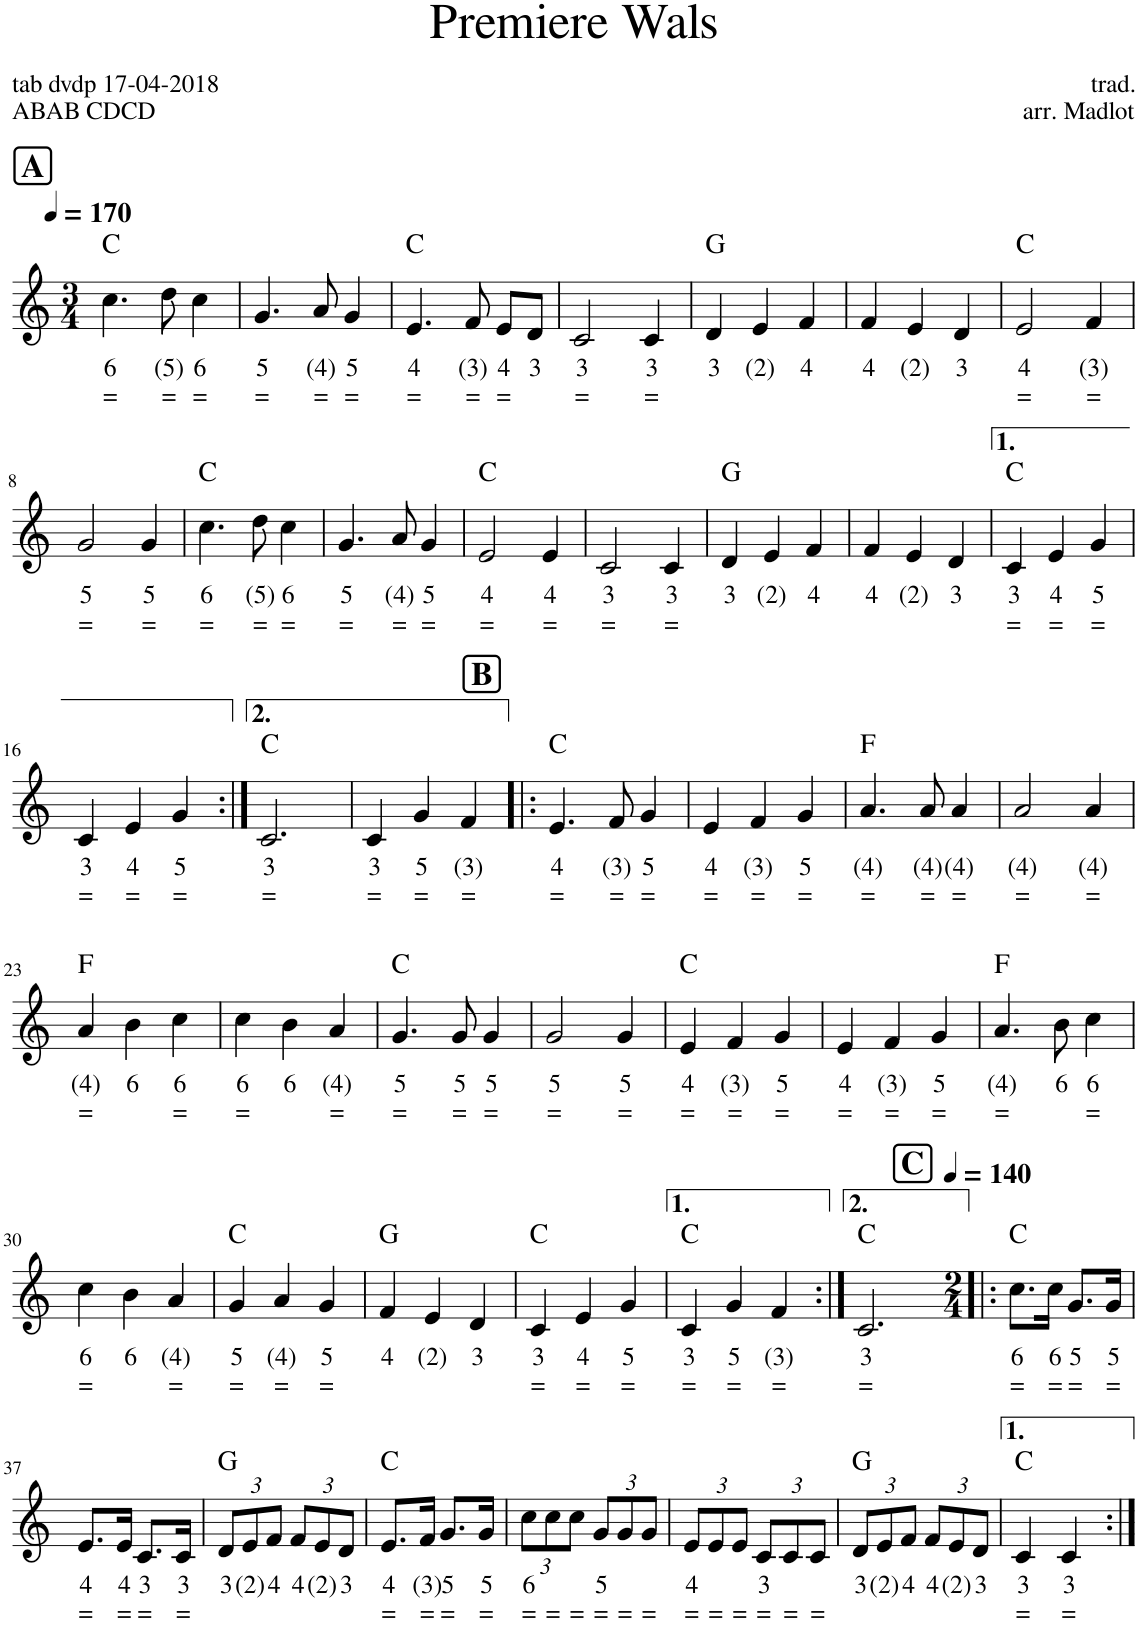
**kern	**text	**text	**harte
*part1	*part1	*part1	*part1
*staff1	*staff1	*staff1	*
*I"Piano, Premiere Wals	*	*	*
*I'Pno.	*	*	*
*clefG2	*	*	*
*k[]	*	*	*
*M3/4	*	*	*
*MM170	*	*	*
!!LO:REH:place=s1:a:B:cj:fs=14:t=A
=1	=1	=1	=1
!	!LO:LY:b	!LO:LY:b	!
4.cc\	6	=	C:maj
!	!LO:LY:b	!LO:LY:b	!
8dd\	(5)	=	.
!	!LO:LY:b	!LO:LY:b	!
4cc\	6	=	.
=2	=2	=2	=2
!	!LO:LY:b	!LO:LY:b	!
4.g/	5	=	.
!	!LO:LY:b	!LO:LY:b	!
8a/	(4)	=	.
!	!LO:LY:b	!LO:LY:b	!
4g/	5	=	.
=3	=3	=3	=3
!	!LO:LY:b	!LO:LY:b	!
4.e/	4	=	C:maj
!	!LO:LY:b	!LO:LY:b	!
8f/	(3)	=	.
!	!LO:LY:b	!LO:LY:b	!
8e/L	4	=	.
!	!LO:LY:b	!	!
8d/J	3	.	.
=4	=4	=4	=4
!	!LO:LY:b	!LO:LY:b	!
2c/	3	=	.
!	!LO:LY:b	!LO:LY:b	!
4c/	3	=	.
=5	=5	=5	=5
!	!LO:LY:b	!	!
4d/	3	.	G:maj
!	!LO:LY:b	!	!
4e/	(2)	.	.
!	!LO:LY:b	!	!
4f/	4	.	.
=6	=6	=6	=6
!	!LO:LY:b	!	!
4f/	4	.	.
!	!LO:LY:b	!	!
4e/	(2)	.	.
!	!LO:LY:b	!	!
4d/	3	.	.
=7	=7	=7	=7
!	!LO:LY:b	!LO:LY:b	!
2e/	4	=	C:maj
!	!LO:LY:b	!LO:LY:b	!
4f/	(3)	=	.
!!LO:LB:g=z
=8	=8	=8	=8
!	!LO:LY:b	!LO:LY:b	!
2g/	5	=	.
!	!LO:LY:b	!LO:LY:b	!
4g/	5	=	.
=9	=9	=9	=9
!	!LO:LY:b	!LO:LY:b	!
4.cc\	6	=	C:maj
!	!LO:LY:b	!LO:LY:b	!
8dd\	(5)	=	.
!	!LO:LY:b	!LO:LY:b	!
4cc\	6	=	.
=10	=10	=10	=10
!	!LO:LY:b	!LO:LY:b	!
4.g/	5	=	.
!	!LO:LY:b	!LO:LY:b	!
8a/	(4)	=	.
!	!LO:LY:b	!LO:LY:b	!
4g/	5	=	.
=11	=11	=11	=11
!	!LO:LY:b	!LO:LY:b	!
2e/	4	=	C:maj
!	!LO:LY:b	!LO:LY:b	!
4e/	4	=	.
=12	=12	=12	=12
!	!LO:LY:b	!LO:LY:b	!
2c/	3	=	.
!	!LO:LY:b	!LO:LY:b	!
4c/	3	=	.
=13	=13	=13	=13
!	!LO:LY:b	!	!
4d/	3	.	G:maj
!	!LO:LY:b	!	!
4e/	(2)	.	.
!	!LO:LY:b	!	!
4f/	4	.	.
=14	=14	=14	=14
!	!LO:LY:b	!	!
4f/	4	.	.
!	!LO:LY:b	!	!
4e/	(2)	.	.
!	!LO:LY:b	!	!
4d/	3	.	.
=15	=15	=15	=15
!	!LO:LY:b	!LO:LY:b	!
4c/	3	=	C:maj
!	!LO:LY:b	!LO:LY:b	!
4e/	4	=	.
!	!LO:LY:b	!LO:LY:b	!
4g/	5	=	.
!!LO:LB:g=z
=16	=16	=16	=16
!	!LO:LY:b	!LO:LY:b	!
4c/	3	=	.
!	!LO:LY:b	!LO:LY:b	!
4e/	4	=	.
!	!LO:LY:b	!LO:LY:b	!
4g/	5	=	.
=17:|!	=17:|!	=17:|!	=17:|!
!	!LO:LY:b	!LO:LY:b	!
2.c/	3	=	C:maj
=18	=18	=18	=18
!	!LO:LY:b	!LO:LY:b	!
4c/	3	=	.
!	!LO:LY:b	!LO:LY:b	!
4g/	5	=	.
!	!LO:LY:b	!LO:LY:b	!
4f/	(3)	=	.
!!LO:REH:place=s1:a:B:cj:fs=14:t=B
=19!|:	=19!|:	=19!|:	=19!|:
!	!LO:LY:b	!LO:LY:b	!
4.e/	4	=	C:maj
!	!LO:LY:b	!LO:LY:b	!
8f/	(3)	=	.
!	!LO:LY:b	!LO:LY:b	!
4g/	5	=	.
=20	=20	=20	=20
!	!LO:LY:b	!LO:LY:b	!
4e/	4	=	.
!	!LO:LY:b	!LO:LY:b	!
4f/	(3)	=	.
!	!LO:LY:b	!LO:LY:b	!
4g/	5	=	.
=21	=21	=21	=21
!	!LO:LY:b	!LO:LY:b	!
4.a/	(4)	=	F:maj
!	!LO:LY:b	!LO:LY:b	!
8a/	(4)	=	.
!	!LO:LY:b	!LO:LY:b	!
4a/	(4)	=	.
=22	=22	=22	=22
!	!LO:LY:b	!LO:LY:b	!
2a/	(4)	=	.
!	!LO:LY:b	!LO:LY:b	!
4a/	(4)	=	.
!!LO:LB:g=z
=23	=23	=23	=23
!	!LO:LY:b	!LO:LY:b	!
4a/	(4)	=	F:maj
!	!LO:LY:b	!	!
4b\	6	.	.
!	!LO:LY:b	!LO:LY:b	!
4cc\	6	=	.
=24	=24	=24	=24
!	!LO:LY:b	!LO:LY:b	!
4cc\	6	=	.
!	!LO:LY:b	!	!
4b\	6	.	.
!	!LO:LY:b	!LO:LY:b	!
4a/	(4)	=	.
=25	=25	=25	=25
!	!LO:LY:b	!LO:LY:b	!
4.g/	5	=	C:maj
!	!LO:LY:b	!LO:LY:b	!
8g/	5	=	.
!	!LO:LY:b	!LO:LY:b	!
4g/	5	=	.
=26	=26	=26	=26
!	!LO:LY:b	!LO:LY:b	!
2g/	5	=	.
!	!LO:LY:b	!LO:LY:b	!
4g/	5	=	.
=27	=27	=27	=27
!	!LO:LY:b	!LO:LY:b	!
4e/	4	=	C:maj
!	!LO:LY:b	!LO:LY:b	!
4f/	(3)	=	.
!	!LO:LY:b	!LO:LY:b	!
4g/	5	=	.
=28	=28	=28	=28
!	!LO:LY:b	!LO:LY:b	!
4e/	4	=	.
!	!LO:LY:b	!LO:LY:b	!
4f/	(3)	=	.
!	!LO:LY:b	!LO:LY:b	!
4g/	5	=	.
=29	=29	=29	=29
!	!LO:LY:b	!LO:LY:b	!
4.a/	(4)	=	F:maj
!	!LO:LY:b	!	!
8b\	6	.	.
!	!LO:LY:b	!LO:LY:b	!
4cc\	6	=	.
!!LO:LB:g=z
=30	=30	=30	=30
!	!LO:LY:b	!LO:LY:b	!
4cc\	6	=	.
!	!LO:LY:b	!	!
4b\	6	.	.
!	!LO:LY:b	!LO:LY:b	!
4a/	(4)	=	.
=31	=31	=31	=31
!	!LO:LY:b	!LO:LY:b	!
4g/	5	=	C:maj
!	!LO:LY:b	!LO:LY:b	!
4a/	(4)	=	.
!	!LO:LY:b	!LO:LY:b	!
4g/	5	=	.
=32	=32	=32	=32
!	!LO:LY:b	!	!
4f/	4	.	G:maj
!	!LO:LY:b	!	!
4e/	(2)	.	.
!	!LO:LY:b	!	!
4d/	3	.	.
=33	=33	=33	=33
!	!LO:LY:b	!LO:LY:b	!
4c/	3	=	C:maj
!	!LO:LY:b	!LO:LY:b	!
4e/	4	=	.
!	!LO:LY:b	!LO:LY:b	!
4g/	5	=	.
=34	=34	=34	=34
!	!LO:LY:b	!LO:LY:b	!
4c/	3	=	C:maj
!	!LO:LY:b	!LO:LY:b	!
4g/	5	=	.
!	!LO:LY:b	!LO:LY:b	!
4f/	(3)	=	.
=35:|!	=35:|!	=35:|!	=35:|!
!	!LO:LY:b	!LO:LY:b	!
2.c/	3	=	C:maj
=36!|:	=36!|:	=36!|:	=36!|:
!!LO:REH:place=s1:a:B:cj:fs=14:t=C
*M2/4	*	*	*
*MM140	*	*	*
!	!LO:LY:b	!LO:LY:b	!
8.cc\L	6	=	C:maj
!	!LO:LY:b	!LO:LY:b	!
16cc\Jk	6	=	.
!	!LO:LY:b	!LO:LY:b	!
8.g/L	5	=	.
!	!LO:LY:b	!LO:LY:b	!
16g/Jk	5	=	.
!!LO:LB:g=z
=37	=37	=37	=37
!	!LO:LY:b	!LO:LY:b	!
8.e/L	4	=	.
!	!LO:LY:b	!LO:LY:b	!
16e/Jk	4	=	.
!	!LO:LY:b	!LO:LY:b	!
8.c/L	3	=	.
!	!LO:LY:b	!LO:LY:b	!
16c/Jk	3	=	.
=38	=38	=38	=38
*Xbrackettup	*	*	*
!	!LO:LY:b	!	!
12d/L	3	.	G:maj
!	!LO:LY:b	!	!
12e/	(2)	.	.
!	!LO:LY:b	!	!
12f/J	4	.	.
!	!LO:LY:b	!	!
12f/L	4	.	.
!	!LO:LY:b	!	!
12e/	(2)	.	.
!	!LO:LY:b	!	!
12d/J	3	.	.
=39	=39	=39	=39
!	!LO:LY:b	!LO:LY:b	!
8.e/L	4	=	C:maj
!	!LO:LY:b	!LO:LY:b	!
16f/Jk	(3)	=	.
!	!LO:LY:b	!LO:LY:b	!
8.g/L	5	=	.
!	!LO:LY:b	!LO:LY:b	!
16g/Jk	5	=	.
=40	=40	=40	=40
!	!LO:LY:b	!LO:LY:b	!
12cc\L	6	=	.
!	!	!LO:LY:b	!
12cc\	.	=	.
!	!	!LO:LY:b	!
12cc\J	.	=	.
!	!LO:LY:b	!LO:LY:b	!
12g/L	5	=	.
!	!	!LO:LY:b	!
12g/	.	=	.
!	!	!LO:LY:b	!
12g/J	.	=	.
=41	=41	=41	=41
!	!LO:LY:b	!LO:LY:b	!
12e/L	4	=	.
!	!	!LO:LY:b	!
12e/	.	=	.
!	!	!LO:LY:b	!
12e/J	.	=	.
!	!LO:LY:b	!LO:LY:b	!
12c/L	3	=	.
!	!	!LO:LY:b	!
12c/	.	=	.
!	!	!LO:LY:b	!
12c/J	.	=	.
=42	=42	=42	=42
!	!LO:LY:b	!	!
12d/L	3	.	G:maj
!	!LO:LY:b	!	!
12e/	(2)	.	.
!	!LO:LY:b	!	!
12f/J	4	.	.
!	!LO:LY:b	!	!
12f/L	4	.	.
!	!LO:LY:b	!	!
12e/	(2)	.	.
!	!LO:LY:b	!	!
12d/J	3	.	.
=43	=43	=43	=43
!	!LO:LY:b	!LO:LY:b	!
4c/	3	=	C:maj
!	!LO:LY:b	!LO:LY:b	!
4c/	3	=	.
=:|!	=:|!	=:|!	=:|!
*-	*-	*-	*-
